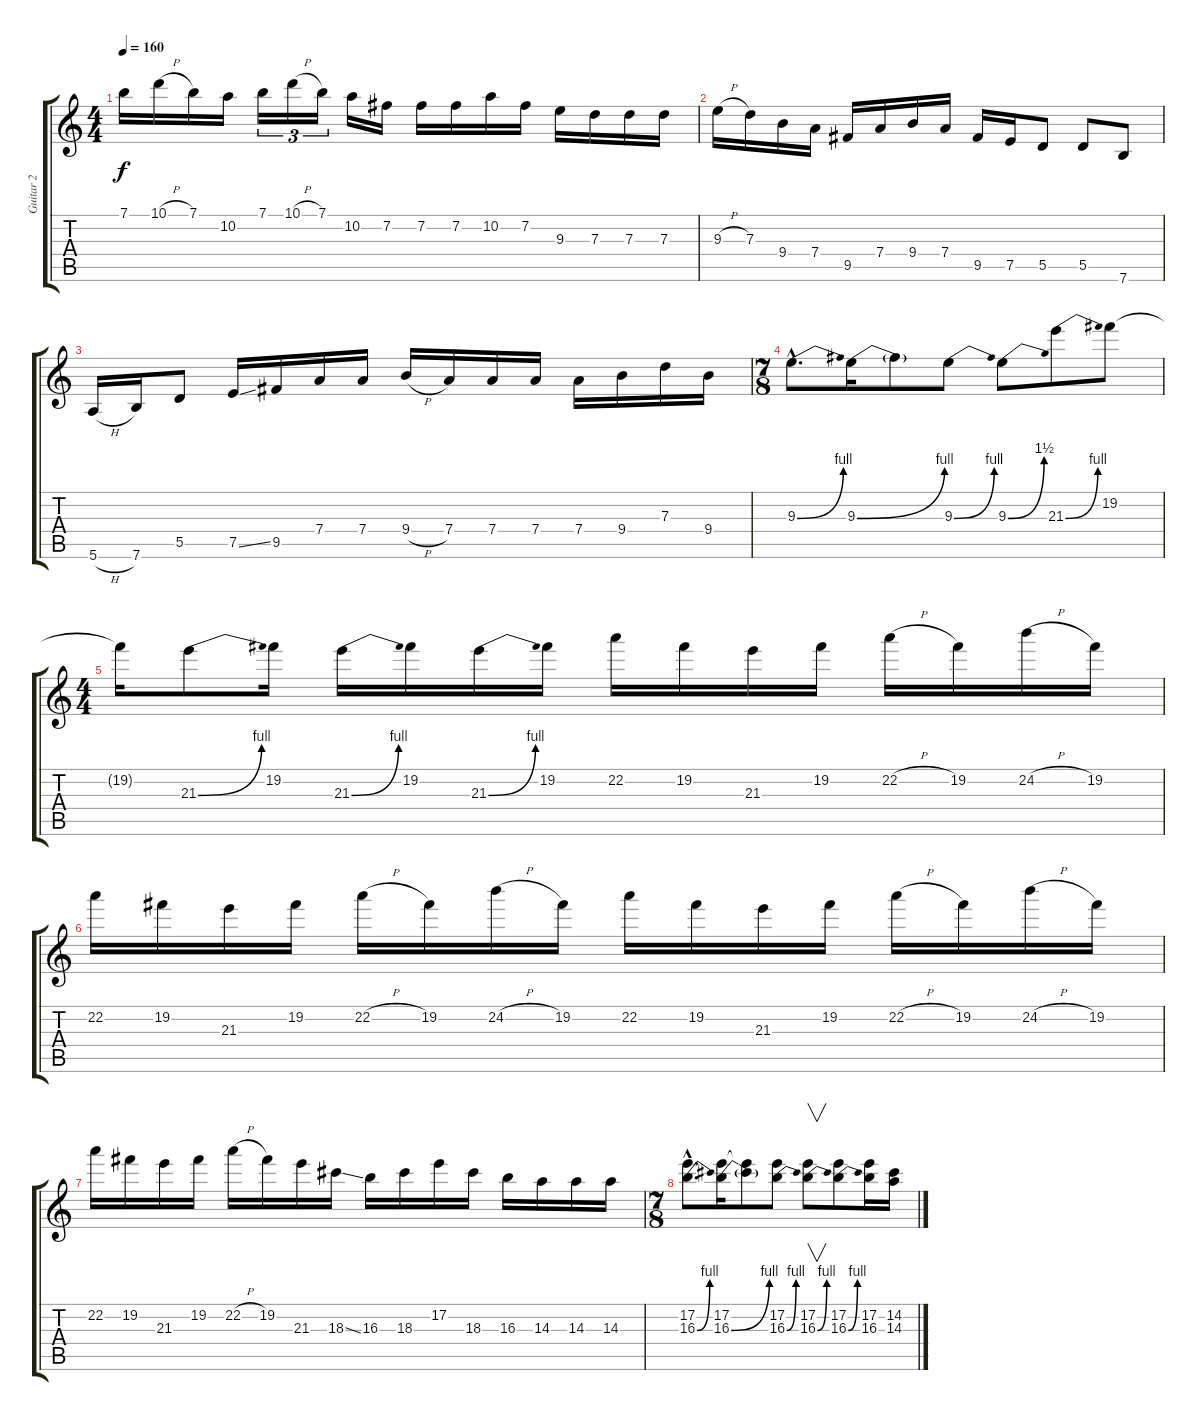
\track ("Guitar 2" "Guitar 2") {instrument distortionguitar}
\staff {score tabs}
\tuning (E4 B3 G3 D3 A2 E2) {hide}
\ts (4 4)
\tempo 160
\clef g2
\ks c
7.1.16{dy f} 10.1{h}.16 7.1.16 10.2.16 7.1.16{tu (3 2)} 10.1{h}.16{tu (3 2)} 7.1.16{tu (3 2)} 10.2.16 7.2.16 7.2.16 7.2.16 10.2.16 7.2.16 9.3.16 7.3.16 7.3.16 7.3.16 |
9.3{h}.16 7.3.16 9.4.16 7.4.16 9.5.16 7.4.16 9.4.16 7.4.16 9.5.16 7.5.16 5.5.8 5.5.8 7.6.8 |
5.6{h}.16 7.6.16 5.5.8 7.5{ss}.16 9.5.16 7.4.16 7.4.16 9.4{h}.16 7.4.16 7.4.16 7.4.16 7.4.16 9.4.16 7.3.16 9.4.16 |
\ts (7 8)
9.3{be (bend 0 0 60 4) hac}.8{d} 9.3{be (bend 0 0 60 4)}.16 9.3{t}.8 9.3{be (bend 0 0 60 4)}.8 9.3{be (bend 0 0 60 6)}.8 21.3{be (bend 0 0 60 4)}.8 19.2.8 |
\ts (4 4)
19.2{t}.16 21.3{be (bend 0 0 60 4)}.8 19.2.16 21.3{be (bend 0 0 60 4)}.16 19.2.16 21.3{be (bend 0 0 60 4)}.16 19.2.16 22.2.16 19.2.16 21.3.16 19.2.16 22.2{h}.16 19.2.16 24.2{h}.16 19.2.16 |
22.2.16 19.2.16 21.3.16 19.2.16 22.2{h}.16 19.2.16 24.2{h}.16 19.2.16 22.2.16 19.2.16 21.3.16 19.2.16 22.2{h}.16 19.2.16 24.2{h}.16 19.2.16 |
22.2.16 19.2.16 21.3.16 19.2.16 22.2{h}.16 19.2.16 21.3.16 18.3{ss}.16 16.3.16 18.3.16 17.2.16 18.3.16 16.3.16 14.3.16 14.3.16 14.3.16 |
\ts (7 8)
(17.2{hac} 16.3{be (bend 0 0 60 4) hac}).8{d} (17.2 16.3{be (bend 0 0 60 4)}).16 (17.2{t} 16.3{t}).8 (17.2 16.3{be (bend 0 0 60 4)}).8 (17.2 16.3{be (bend 0 0 60 4)}).8{v} (17.2 16.3{be (bend 0 0 60 4)}).8 (17.2 16.3).16 (14.2 14.3).16
